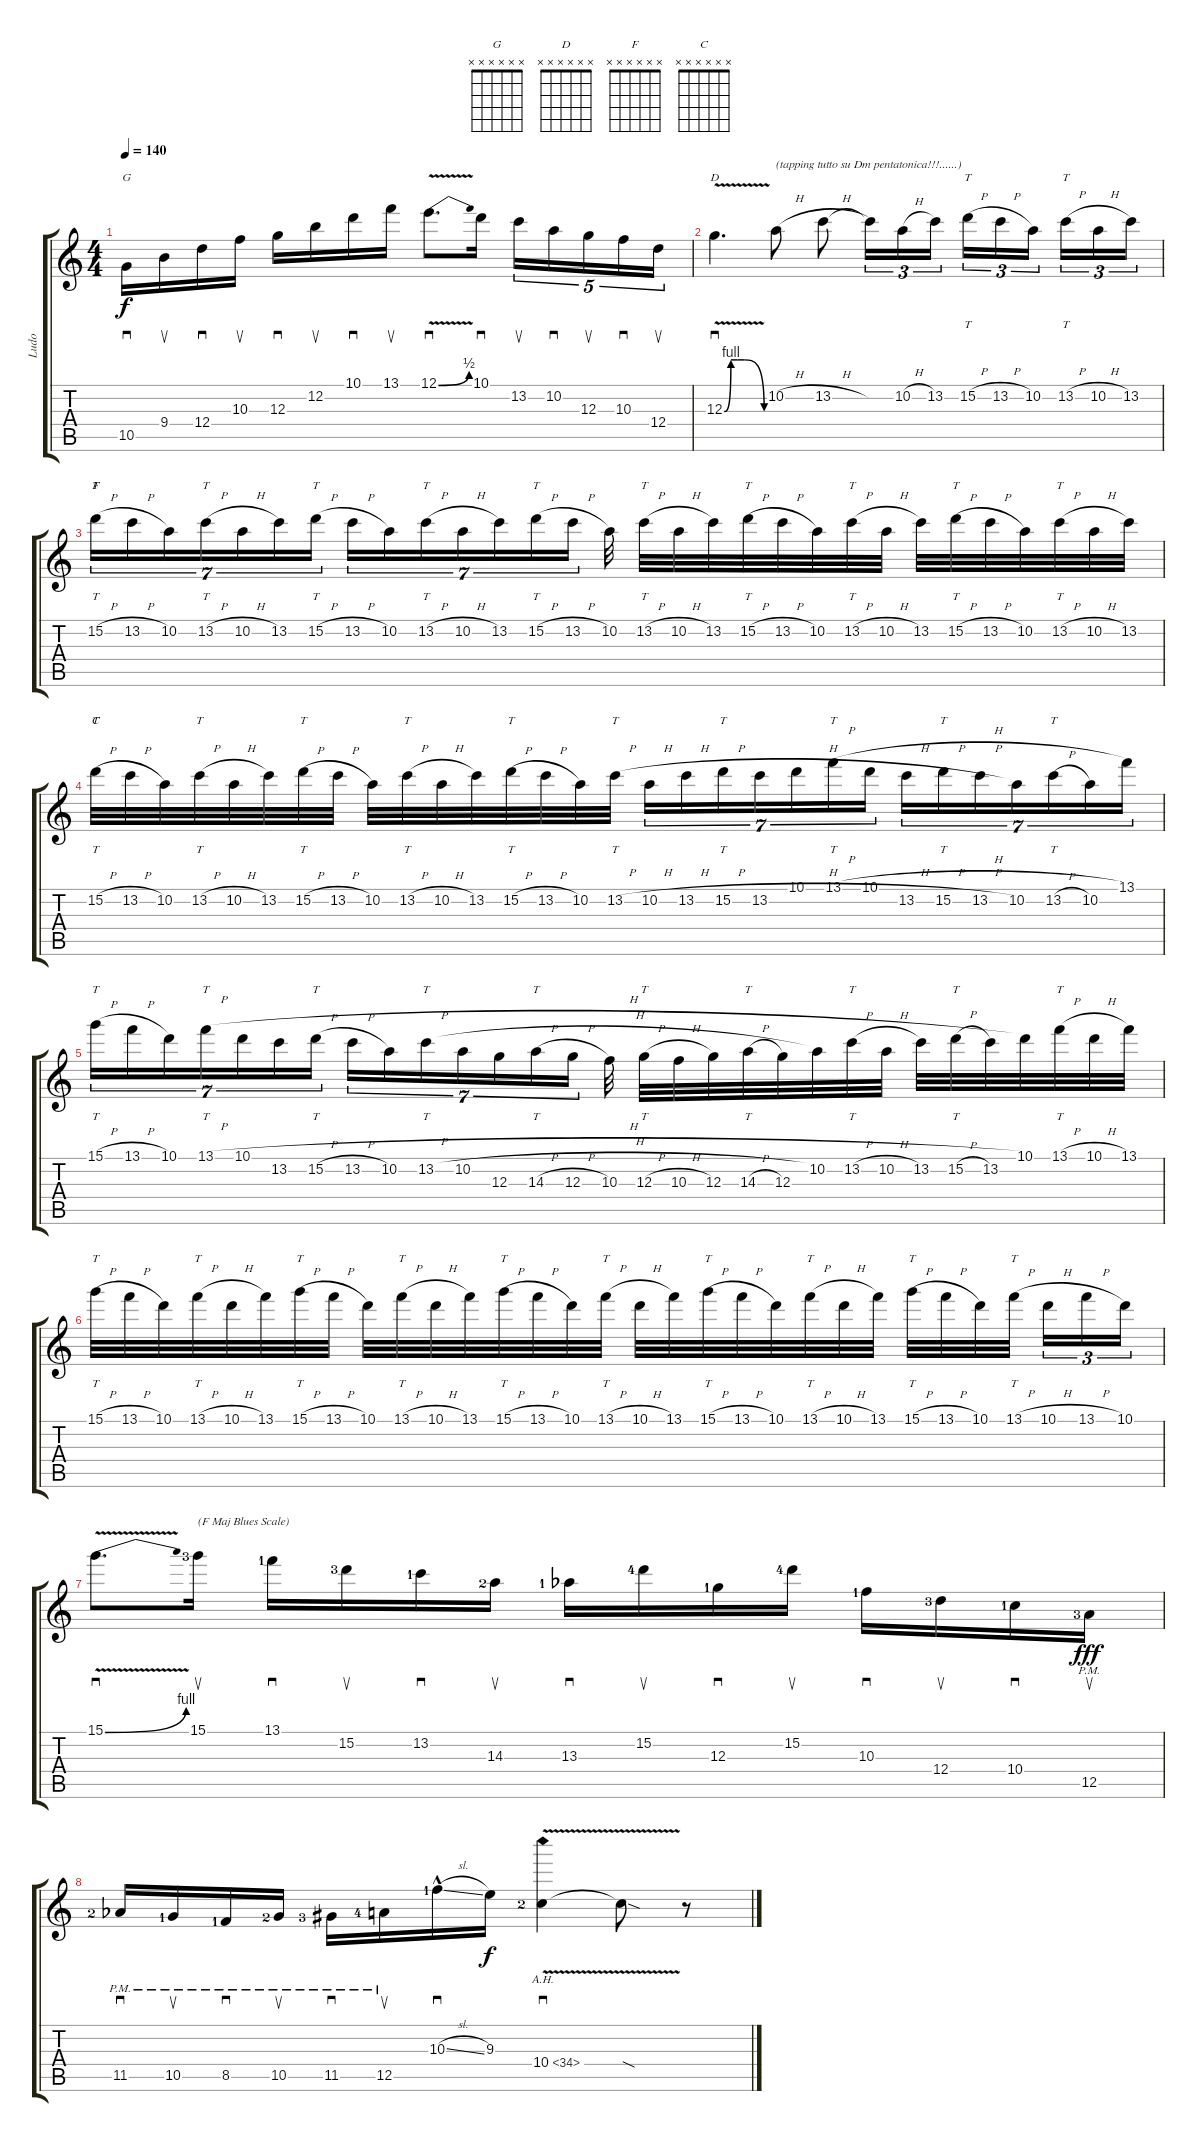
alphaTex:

\track ("Ludo" "Ludo") {instrument overdrivenguitar}
\staff {score tabs}
\tuning (E4 B3 G3 D3 A2 E2) {hide}
\chord ("G" x x x x x x)
\chord ("D" x x x x x x)
\chord ("F" x x x x x x)
\chord ("C" x x x x x x)
\ts (4 4)
\tempo 140
\clef g2
\ks c
10.5.16{sd ch "G" dy f} 9.4.16{su} 12.4.16{sd} 10.3.16{su} 12.3.16{sd} 12.2.16{su} 10.1.16{sd} 13.1.16{su} 12.1{be (bend 0 0 60 2) v}.8{d sd} 10.1.16{sd} 13.2.16{su tu (5 4)} 10.2.16{sd tu (5 4)} 12.3.16{su tu (5 4)} 10.3.16{sd tu (5 4)} 12.4.16{su tu (5 4)} |
12.3{be (custom 0 0 10 4 20 4 30 4 60 0) v}.4{d sd ch "D"} 10.2{h}.8{txt "(tapping tutto su Dm pentatonica!!!......)"} 13.2{h}.8 13.2{t}.16{tu (3 2)} 10.2{h}.16{tu (3 2)} 13.2.16{tu (3 2)} 15.2{h}.16{tt tu (3 2)} 13.2{h}.16{tu (3 2)} 10.2.16{tu (3 2) beam splitsecondary} 13.2{h}.16{tt tu (3 2)} 10.2{h}.16{tu (3 2)} 13.2.16{tu (3 2)} |
15.2{h}.16{tt tu (7 4) ch "F"} 13.2{h}.16{tu (7 4)} 10.2.16{tu (7 4)} 13.2{h}.16{tt tu (7 4)} 10.2{h}.16{tu (7 4)} 13.2.16{tu (7 4)} 15.2{h}.16{tt tu (7 4)} 13.2{h}.16{tu (7 4)} 10.2.16{tu (7 4)} 13.2{h}.16{tt tu (7 4)} 10.2{h}.16{tu (7 4)} 13.2.16{tu (7 4)} 15.2{h}.16{tt tu (7 4)} 13.2{h}.16{tu (7 4)} 10.2.32 13.2{h}.32{tt} 10.2{h}.32 13.2.32 15.2{h}.32{tt} 13.2{h}.32 10.2.32 13.2{h}.32{tt} 10.2{h}.32 13.2.32 15.2{h}.32{tt} 13.2{h}.32 10.2.32 13.2{h}.32{tt} 10.2{h}.32 13.2.32 |
15.2{h}.32{tt ch "C"} 13.2{h}.32 10.2.32 13.2{h}.32{tt} 10.2{h}.32 13.2.32 15.2{h}.32{tt} 13.2{h}.32 10.2.32 13.2{h}.32{tt} 10.2{h}.32 13.2.32 15.2{h}.32{tt} 13.2{h}.32 10.2.32 13.2{h}.32{tt} 10.2{h}.16{tu (7 4)} 13.2{h}.16{tu (7 4)} 15.2{h}.16{tt tu (7 4)} 13.2{h}.16{tu (7 4)} 10.1.16{tu (7 4)} 13.1{h}.16{tt tu (7 4)} 10.1{h}.16{tu (7 4)} 13.2{h}.16{tu (7 4)} 15.2{h}.16{tt tu (7 4)} 13.2{h}.16{tu (7 4)} 10.2.16{tu (7 4)} 13.2{h}.16{tt tu (7 4)} 10.2.16{tu (7 4)} 13.1.16{tu (7 4)} |
15.1{h}.16{tt tu (7 4)} 13.1{h}.16{tu (7 4)} 10.1.16{tu (7 4)} 13.1{h}.16{tt tu (7 4)} 10.1{h}.16{tu (7 4)} 13.2.16{tu (7 4)} 15.2{h}.16{tt tu (7 4)} 13.2{h}.16{tu (7 4)} 10.2.16{tu (7 4)} 13.2{h}.16{tt tu (7 4)} 10.2{h}.16{tu (7 4)} 12.3.16{tu (7 4)} 14.3{h}.16{tt tu (7 4)} 12.3{h}.16{tu (7 4)} 10.3.32 12.3{h}.32{tt} 10.3{h}.32 12.3.32 14.3{h}.32{tt} 12.3.32 10.2.32 13.2{h}.32{tt} 10.2{h}.32 13.2.32 15.2{h}.32{tt} 13.2.32 10.1.32 13.1{h}.32{tt} 10.1{h}.32 13.1.32 |
15.1{h}.32{tt} 13.1{h}.32 10.1.32 13.1{h}.32{tt} 10.1{h}.32 13.1.32 15.1{h}.32{tt} 13.1{h}.32 10.1.32 13.1{h}.32{tt} 10.1{h}.32 13.1.32 15.1{h}.32{tt} 13.1{h}.32 10.1.32 13.1{h}.32{tt} 10.1{h}.32 13.1.32 15.1{h}.32{tt} 13.1{h}.32 10.1.32 13.1{h}.32{tt} 10.1{h}.32 13.1.32 15.1{h}.32{tt} 13.1{h}.32 10.1.32 13.1{h}.32{tt beam splitsecondary} 10.1{h}.16{tu (3 2)} 13.1{h}.16{tu (3 2)} 10.1.16{tu (3 2)} |
15.1{be (bend 0 0 60 4) v}.8{d sd} 15.1{lf 4}.16{su txt "(F Maj Blues Scale)"} 13.1{lf 2}.16{sd} 15.2{lf 4}.16{su} 13.2{lf 2}.16{sd} 14.3{lf 3}.16{su} 13.3{lf 2 acc b}.16{sd} 15.2{lf 5}.16{su} 12.3{lf 2}.16{sd} 15.2{lf 5}.16{su} 10.3{lf 2}.16{sd} 12.4{lf 4}.16{su} 10.4{lf 2}.16{sd} 12.5{pm lf 4}.16{su dy fff} |
11.5{pm lf 3 acc b}.16{sd} 10.5{pm lf 2}.16{su} 8.5{pm lf 2}.16{sd} 10.5{pm lf 3}.16{su} 11.5{pm lf 4}.16{sd} 12.5{pm lf 5}.16{su} 10.3{sl hac lf 2}.16{sd} 9.3.16{dy f} 10.4{ah 24 v lf 3}.4{sd} 10.4{sod t}.8 r.8
